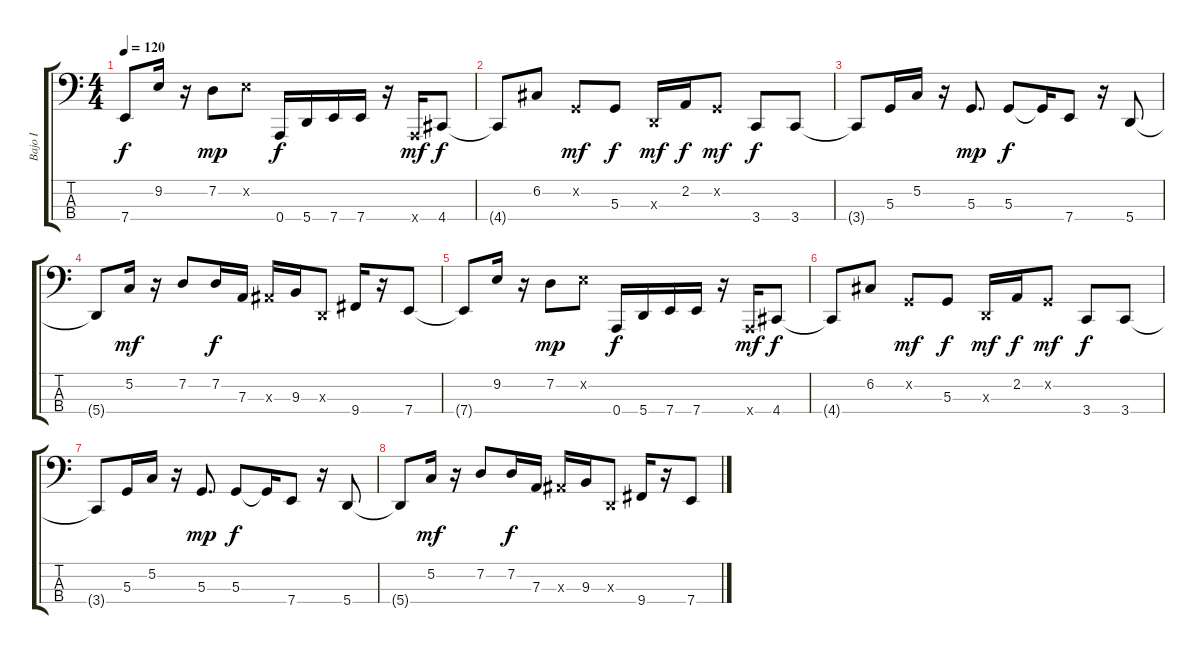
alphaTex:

\track ("Bajo I" "Bajo I") {instrument electricbasspick}
\staff {score tabs}
\tuning (C2 G1 D1 A0) {hide}
\ts (4 4)
\tempo 120
\clef f4
\ks c
7.4{t}.8{dy f} 9.2.16 r.16 7.2.8{dy mp} 9.2{x}.8 0.4.16{dy f} 5.4.16 7.4.16 7.4.16 r.16 0.4{x}.16{dy mf} 4.4.8{dy f} |
4.4{t}.8 6.2.8 0.2{x}.8{dy mf} 5.3.8{dy f} 0.3{x}.16{dy mf} 2.2.16{dy f} 0.2{x}.8{dy mf} 3.4.8{dy f} 3.4.8 |
3.4{t}.8 5.3.16 5.2.16 r.16 5.3.8{d dy mp} 5.3.8{dy f} 5.3{t}.16 7.4.8 r.16 5.4.8 |
5.4{t}.8 5.2.16{dy mf} r.16 7.2.8 7.2.16{dy f} 7.3.16 8.3{x}.16 9.3.16 0.3{x}.8 9.4.16 r.16 7.4.8 |
7.4{t}.8 9.2.16 r.16 7.2.8{dy mp} 9.2{x}.8 0.4.16{dy f} 5.4.16 7.4.16 7.4.16 r.16 0.4{x}.16{dy mf} 4.4.8{dy f} |
4.4{t}.8 6.2.8 0.2{x}.8{dy mf} 5.3.8{dy f} 0.3{x}.16{dy mf} 2.2.16{dy f} 0.2{x}.8{dy mf} 3.4.8{dy f} 3.4.8 |
3.4{t}.8 5.3.16 5.2.16 r.16 5.3.8{d dy mp} 5.3.8{dy f} 5.3{t}.16 7.4.8 r.16 5.4.8 |
5.4{t}.8 5.2.16{dy mf} r.16 7.2.8 7.2.16{dy f} 7.3.16 8.3{x}.16 9.3.16 0.3{x}.8 9.4.16 r.16 7.4.8
